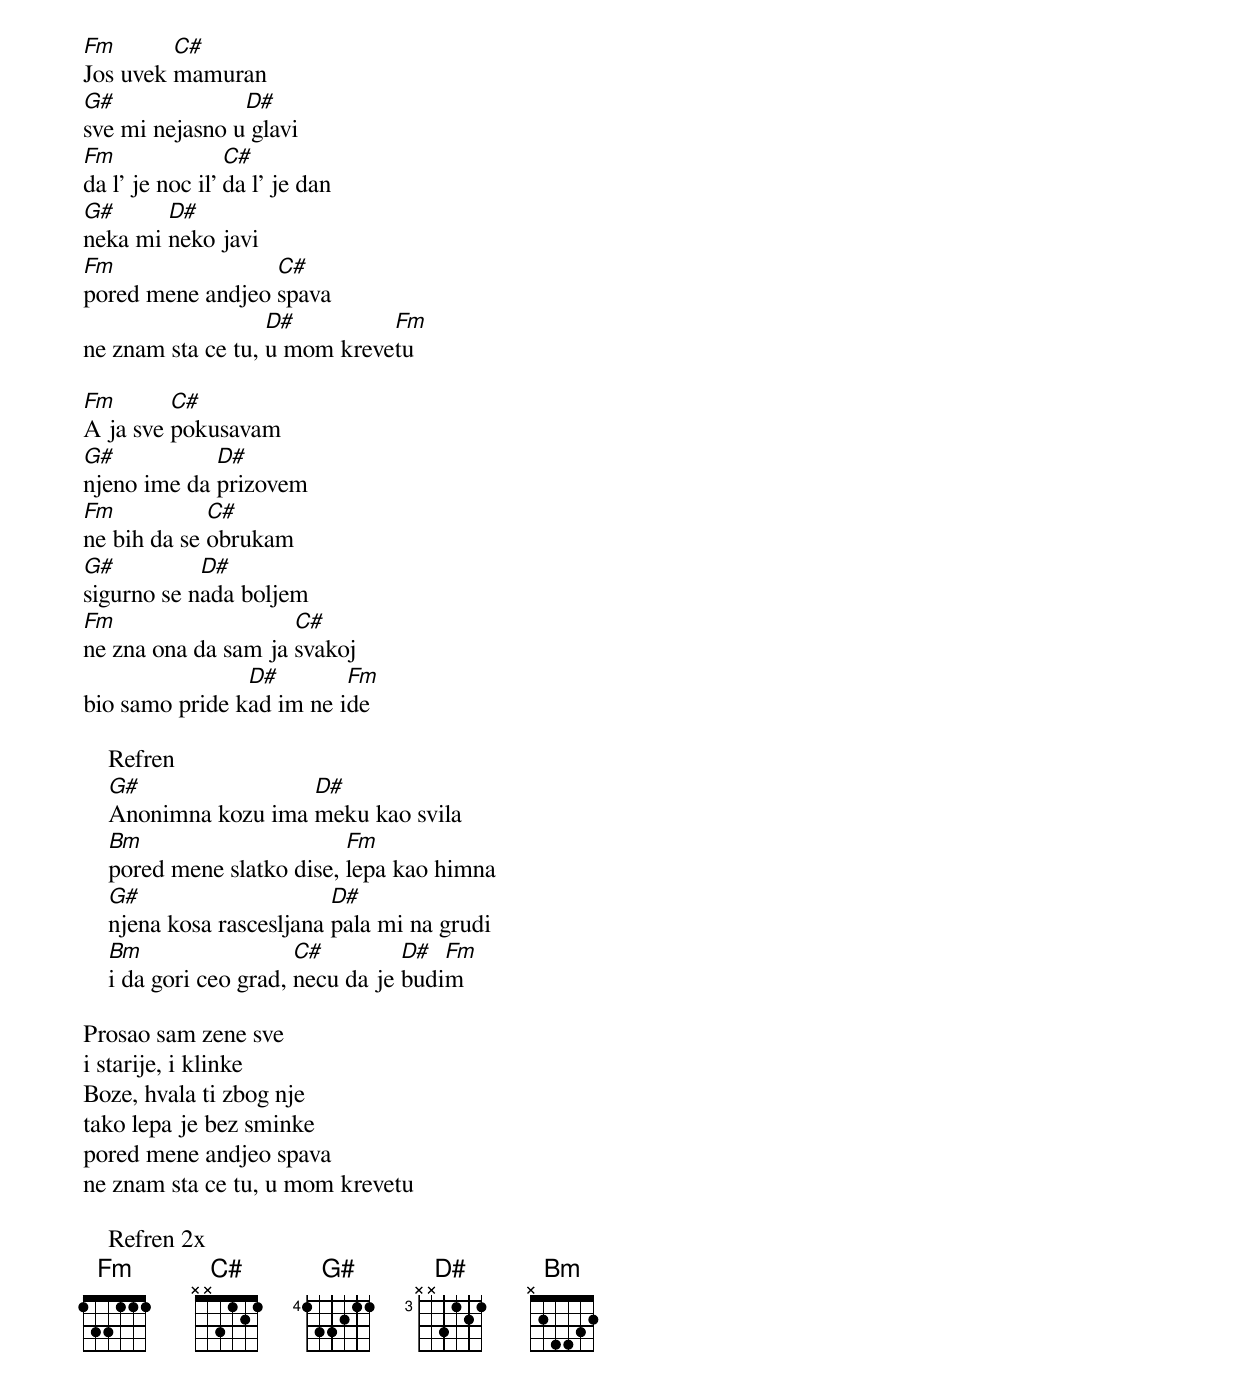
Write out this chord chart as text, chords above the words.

Fm       C#
Jos uvek mamuran
G#              D#
sve mi nejasno u glavi
Fm               C#
da l' je noc il' da l' je dan
G#      D#
neka mi neko javi
Fm                C#
pored mene andjeo spava
                   D#         Fm
ne znam sta ce tu, u mom krevetu

Fm       C#
A ja sve pokusavam
G#           D#
njeno ime da prizovem
Fm           C#
ne bih da se obrukam
G#          D#
sigurno se nada boljem
Fm                   C#
ne zna ona da sam ja svakoj
                D#        Fm
bio samo pride kad im ne ide

    Refren
    G#                D#
    Anonimna kozu ima meku kao svila
    Bm                      Fm
    pored mene slatko dise, lepa kao himna
    G#                     D#
    njena kosa rascesljana pala mi na grudi
    Bm                  C#         D#  Fm
    i da gori ceo grad, necu da je budim

Prosao sam zene sve
i starije, i klinke
Boze, hvala ti zbog nje
tako lepa je bez sminke
pored mene andjeo spava
ne znam sta ce tu, u mom krevetu

    Refren 2x
